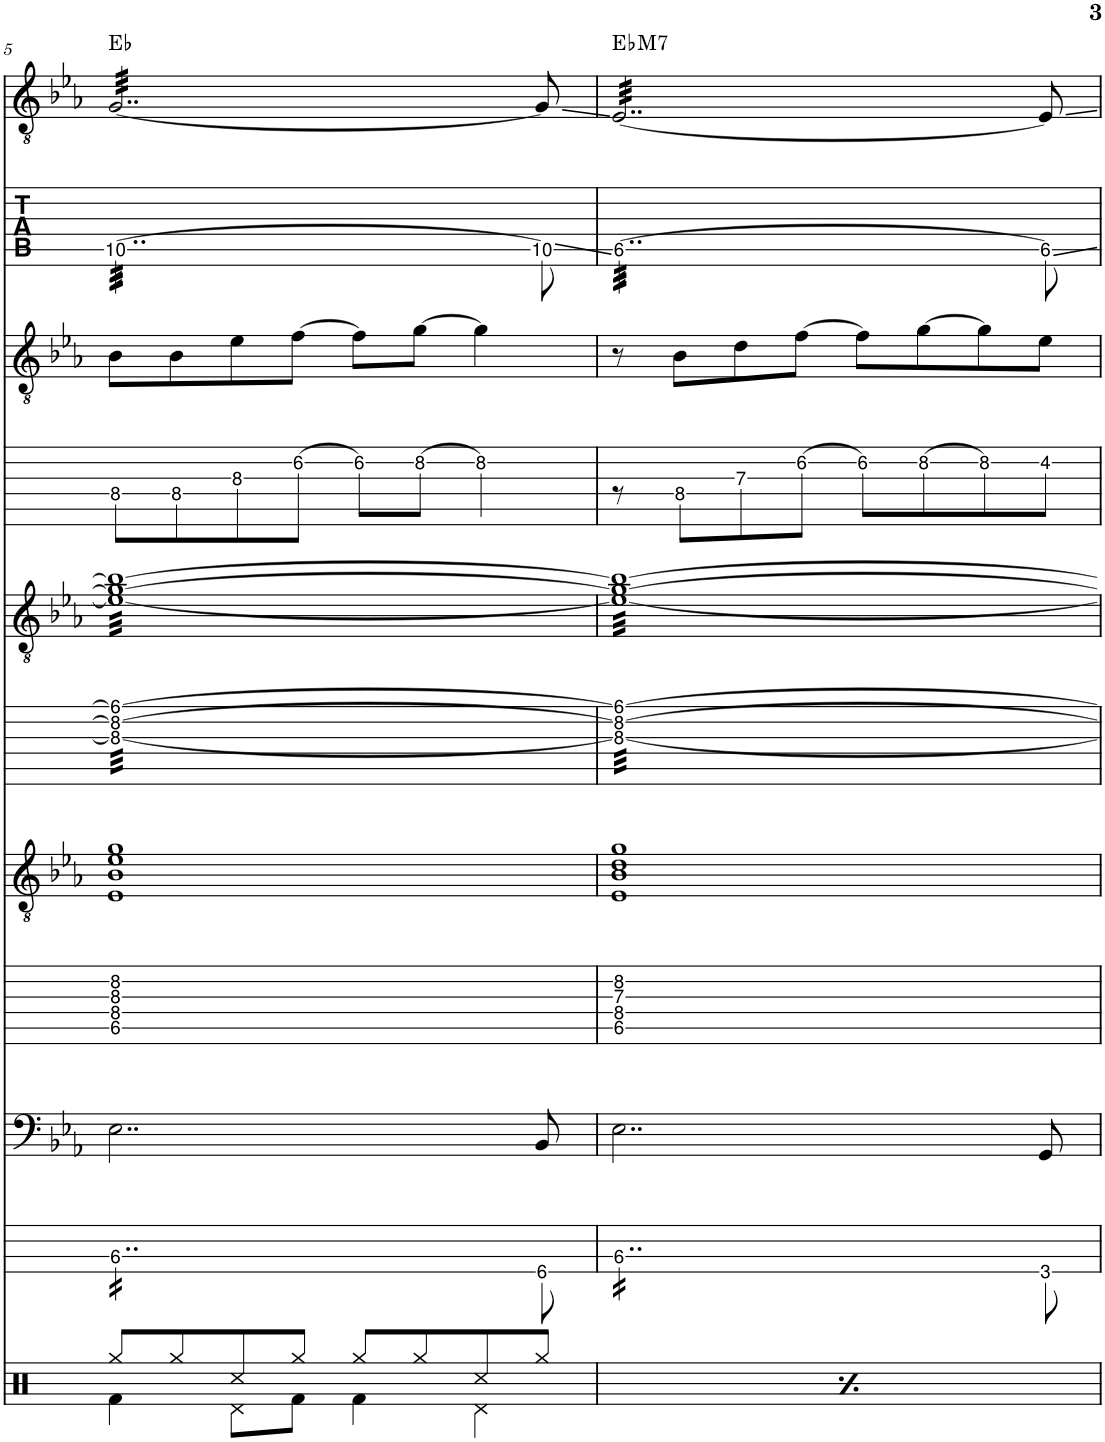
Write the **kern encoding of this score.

**kern	**kern	**kern	**kern	**kern	**kern	**kern	**kern	**kern	**kern	**kern	**harte
*part6	*part5	*part5	*part4	*part4	*part3	*part3	*part2	*part2	*part1	*part1	*part1
*staff11	*staff10	*staff9	*staff8	*staff7	*staff6	*staff5	*staff4	*staff3	*staff2	*staff1	*
*I"Drumset	*I"Acoustic Bass	*	*I"Acoustic Guitar 4	*	*I"Acoustic Guitar 2	*	*I"Acoustic Guitar 3	*	*I"Acoustic Guitar 1	*	*
*	*	*	*I'Ac Gtr	*	*I'Ac Gtr	*	*I'Ac Gtr	*	*I'Ac Gtr	*	*
!!LO:PB:g=z
*clefX	*	*clefF4	*	*clefGv2	*	*clefGv2	*	*clefGv2	*	*clefGv2	*
*	*Trd7c12	*Trd7c12	*	*	*	*	*	*	*	*	*
*k[]	*k[b-e-a-]	*k[b-e-a-]	*k[b-e-a-]	*k[b-e-a-]	*k[b-e-a-]	*k[b-e-a-]	*k[b-e-a-]	*k[b-e-a-]	*k[b-e-a-]	*k[b-e-a-]	*
*M4/4	*M4/4	*M4/4	*M4/4	*M4/4	*M4/4	*M4/4	*M4/4	*M4/4	*M4/4	*M4/4	*
=5	=5	=5	=5	=5	=5	=5	=5	=5	=5	=5	=5
*^	*	*	*	*	*	*	*	*	*	*	*
*	*	*	*	*	*	*tremolo	*	*	*	*	*	*
*	*	*	*	*	*	*	*tremolo	*	*	*	*	*
*	*	*	*	*	*	*	*	*	*	*tremolo	*	*
*	*	*	*	*	*	*	*	*	*	*	*tremolo	*
8Rgg/L	4Rf\	2..E-\	2..E-\	1E- 1B- 1e- 1g	1E- 1B- 1e- 1g	32e- 32g 32b-LLL	32e- 32g 32b-LLL	8B-\L	8B-\L	[32G\LLL	[32G/LLL	Eb:maj
.	.	.	.	.	.	32e- 32g 32b-	32e- 32g 32b-	.	.	32G\	32G/	.
.	.	.	.	.	.	32e- 32g 32b-	32e- 32g 32b-	.	.	32G\	32G/	.
.	.	.	.	.	.	32e- 32g 32b-	32e- 32g 32b-	.	.	32G\	32G/	.
8Rgg/	.	.	.	.	.	32e- 32g 32b-	32e- 32g 32b-	8B-\	8B-\	32G\	32G/	.
.	.	.	.	.	.	32e- 32g 32b-	32e- 32g 32b-	.	.	32G\	32G/	.
.	.	.	.	.	.	32e- 32g 32b-	32e- 32g 32b-	.	.	32G\	32G/	.
.	.	.	.	.	.	32e- 32g 32b-	32e- 32g 32b-	.	.	32G\	32G/	.
8Rcc/	8Rd\L	.	.	.	.	32e- 32g 32b-	32e- 32g 32b-	8e-\	8e-\	32G\	32G/	.
.	.	.	.	.	.	32e- 32g 32b-	32e- 32g 32b-	.	.	32G\	32G/	.
.	.	.	.	.	.	32e- 32g 32b-	32e- 32g 32b-	.	.	32G\	32G/	.
.	.	.	.	.	.	32e- 32g 32b-	32e- 32g 32b-	.	.	32G\	32G/	.
8Rgg/J	8Rf\J	.	.	.	.	32e- 32g 32b-	32e- 32g 32b-	[8f\J	[8f\J	32G\	32G/	.
.	.	.	.	.	.	32e- 32g 32b-	32e- 32g 32b-	.	.	32G\	32G/	.
.	.	.	.	.	.	32e- 32g 32b-	32e- 32g 32b-	.	.	32G\	32G/	.
.	.	.	.	.	.	32e- 32g 32b-	32e- 32g 32b-	.	.	32G\	32G/	.
8Rgg/L	4Rf\	.	.	.	.	32e- 32g 32b-	32e- 32g 32b-	8f\L]	8f\L]	32G\	32G/	.
.	.	.	.	.	.	32e- 32g 32b-	32e- 32g 32b-	.	.	32G\	32G/	.
.	.	.	.	.	.	32e- 32g 32b-	32e- 32g 32b-	.	.	32G\	32G/	.
.	.	.	.	.	.	32e- 32g 32b-	32e- 32g 32b-	.	.	32G\	32G/	.
8Rgg/	.	.	.	.	.	32e- 32g 32b-	32e- 32g 32b-	[8g\J	[8g\J	32G\	32G/	.
.	.	.	.	.	.	32e- 32g 32b-	32e- 32g 32b-	.	.	32G\	32G/	.
.	.	.	.	.	.	32e- 32g 32b-	32e- 32g 32b-	.	.	32G\	32G/	.
.	.	.	.	.	.	32e- 32g 32b-	32e- 32g 32b-	.	.	32G\	32G/	.
8Rcc/	4Rd\	.	.	.	.	32e- 32g 32b-	32e- 32g 32b-	4g\]	4g\]	32G\	32G/	.
.	.	.	.	.	.	32e- 32g 32b-	32e- 32g 32b-	.	.	32G\	32G/	.
.	.	.	.	.	.	32e- 32g 32b-	32e- 32g 32b-	.	.	32G\	32G/	.
.	.	.	.	.	.	32e- 32g 32b-	32e- 32g 32b-	.	.	32G\JJJ	32G/JJJ	.
*	*	*	*	*	*	*	*	*	*	*	*Xtremolo	*
*	*	*	*	*	*	*	*	*	*	*Xtremolo	*	*
8Rgg/J	.	8BB-\	8BB-/	.	.	32e- 32g 32b-	32e- 32g 32b-	.	.	8G\]	8G/]	.
.	.	.	.	.	.	32e- 32g 32b-	32e- 32g 32b-	.	.	.	.	.
.	.	.	.	.	.	32e- 32g 32b-	32e- 32g 32b-	.	.	.	.	.
.	.	.	.	.	.	32e- 32g 32b-JJJ	32e- 32g 32b-JJJ	.	.	.	.	.
=6	=6	=6	=6	=6	=6	=6	=6	=6	=6	=6	=6	=6
!	!	!	!	!	!	!	!	!	!	!	!	!LO:H:kt=M7
*	*	*	*	*	*	*	*	*	*	*tremolo	*	*
*	*	*	*	*	*	*	*	*	*	*	*tremolo	*
8Rgg/L	4Rf\	2..E-\	2..E-\	1E- 1B- 1d 1g	1E- 1B- 1d 1g	32e- 32g 32b-LLL	32e- 32g 32b-LLL	8r	8r	[32E-\LLL	[32E-/LLL	Eb:maj7
.	.	.	.	.	.	32e- 32g 32b-	32e- 32g 32b-	.	.	32E-\	32E-/	.
.	.	.	.	.	.	32e- 32g 32b-	32e- 32g 32b-	.	.	32E-\	32E-/	.
.	.	.	.	.	.	32e- 32g 32b-	32e- 32g 32b-	.	.	32E-\	32E-/	.
8Rgg/	.	.	.	.	.	32e- 32g 32b-	32e- 32g 32b-	8B-\L	8B-\L	32E-\	32E-/	.
.	.	.	.	.	.	32e- 32g 32b-	32e- 32g 32b-	.	.	32E-\	32E-/	.
.	.	.	.	.	.	32e- 32g 32b-	32e- 32g 32b-	.	.	32E-\	32E-/	.
.	.	.	.	.	.	32e- 32g 32b-	32e- 32g 32b-	.	.	32E-\	32E-/	.
8Rcc/	8Rd\L	.	.	.	.	32e- 32g 32b-	32e- 32g 32b-	8d\	8d\	32E-\	32E-/	.
.	.	.	.	.	.	32e- 32g 32b-	32e- 32g 32b-	.	.	32E-\	32E-/	.
.	.	.	.	.	.	32e- 32g 32b-	32e- 32g 32b-	.	.	32E-\	32E-/	.
.	.	.	.	.	.	32e- 32g 32b-	32e- 32g 32b-	.	.	32E-\	32E-/	.
8Rgg/J	8Rf\J	.	.	.	.	32e- 32g 32b-	32e- 32g 32b-	[8f\J	[8f\J	32E-\	32E-/	.
.	.	.	.	.	.	32e- 32g 32b-	32e- 32g 32b-	.	.	32E-\	32E-/	.
.	.	.	.	.	.	32e- 32g 32b-	32e- 32g 32b-	.	.	32E-\	32E-/	.
.	.	.	.	.	.	32e- 32g 32b-	32e- 32g 32b-	.	.	32E-\	32E-/	.
8Rgg/L	4Rf\	.	.	.	.	32e- 32g 32b-	32e- 32g 32b-	8f\L]	8f\L]	32E-\	32E-/	.
.	.	.	.	.	.	32e- 32g 32b-	32e- 32g 32b-	.	.	32E-\	32E-/	.
.	.	.	.	.	.	32e- 32g 32b-	32e- 32g 32b-	.	.	32E-\	32E-/	.
.	.	.	.	.	.	32e- 32g 32b-	32e- 32g 32b-	.	.	32E-\	32E-/	.
8Rgg/	.	.	.	.	.	32e- 32g 32b-	32e- 32g 32b-	[8g\	[8g\	32E-\	32E-/	.
.	.	.	.	.	.	32e- 32g 32b-	32e- 32g 32b-	.	.	32E-\	32E-/	.
.	.	.	.	.	.	32e- 32g 32b-	32e- 32g 32b-	.	.	32E-\	32E-/	.
.	.	.	.	.	.	32e- 32g 32b-	32e- 32g 32b-	.	.	32E-\	32E-/	.
8Rcc/	4Rd\	.	.	.	.	32e- 32g 32b-	32e- 32g 32b-	8g\]	8g\]	32E-\	32E-/	.
.	.	.	.	.	.	32e- 32g 32b-	32e- 32g 32b-	.	.	32E-\	32E-/	.
.	.	.	.	.	.	32e- 32g 32b-	32e- 32g 32b-	.	.	32E-\	32E-/	.
.	.	.	.	.	.	32e- 32g 32b-	32e- 32g 32b-	.	.	32E-\JJJ	32E-/JJJ	.
*	*	*	*	*	*	*	*	*	*	*	*Xtremolo	*
*	*	*	*	*	*	*	*	*	*	*Xtremolo	*	*
8Rgg/J	.	8GG\	8GG/	.	.	32e- 32g 32b-	32e- 32g 32b-	8e-\J	8e-\J	8E-\]	8E-/]	.
.	.	.	.	.	.	32e- 32g 32b-	32e- 32g 32b-	.	.	.	.	.
.	.	.	.	.	.	32e- 32g 32b-	32e- 32g 32b-	.	.	.	.	.
.	.	.	.	.	.	32e- 32g 32b-JJJ	32e- 32g 32b-JJJ	.	.	.	.	.
*	*	*	*	*	*	*	*Xtremolo	*	*	*	*	*
*	*	*	*	*	*	*Xtremolo	*	*	*	*	*	*
*v	*v	*	*	*	*	*	*	*	*	*	*	*
=	=	=	=	=	=	=	=	=	=	=	=
*-	*-	*-	*-	*-	*-	*-	*-	*-	*-	*-	*-
